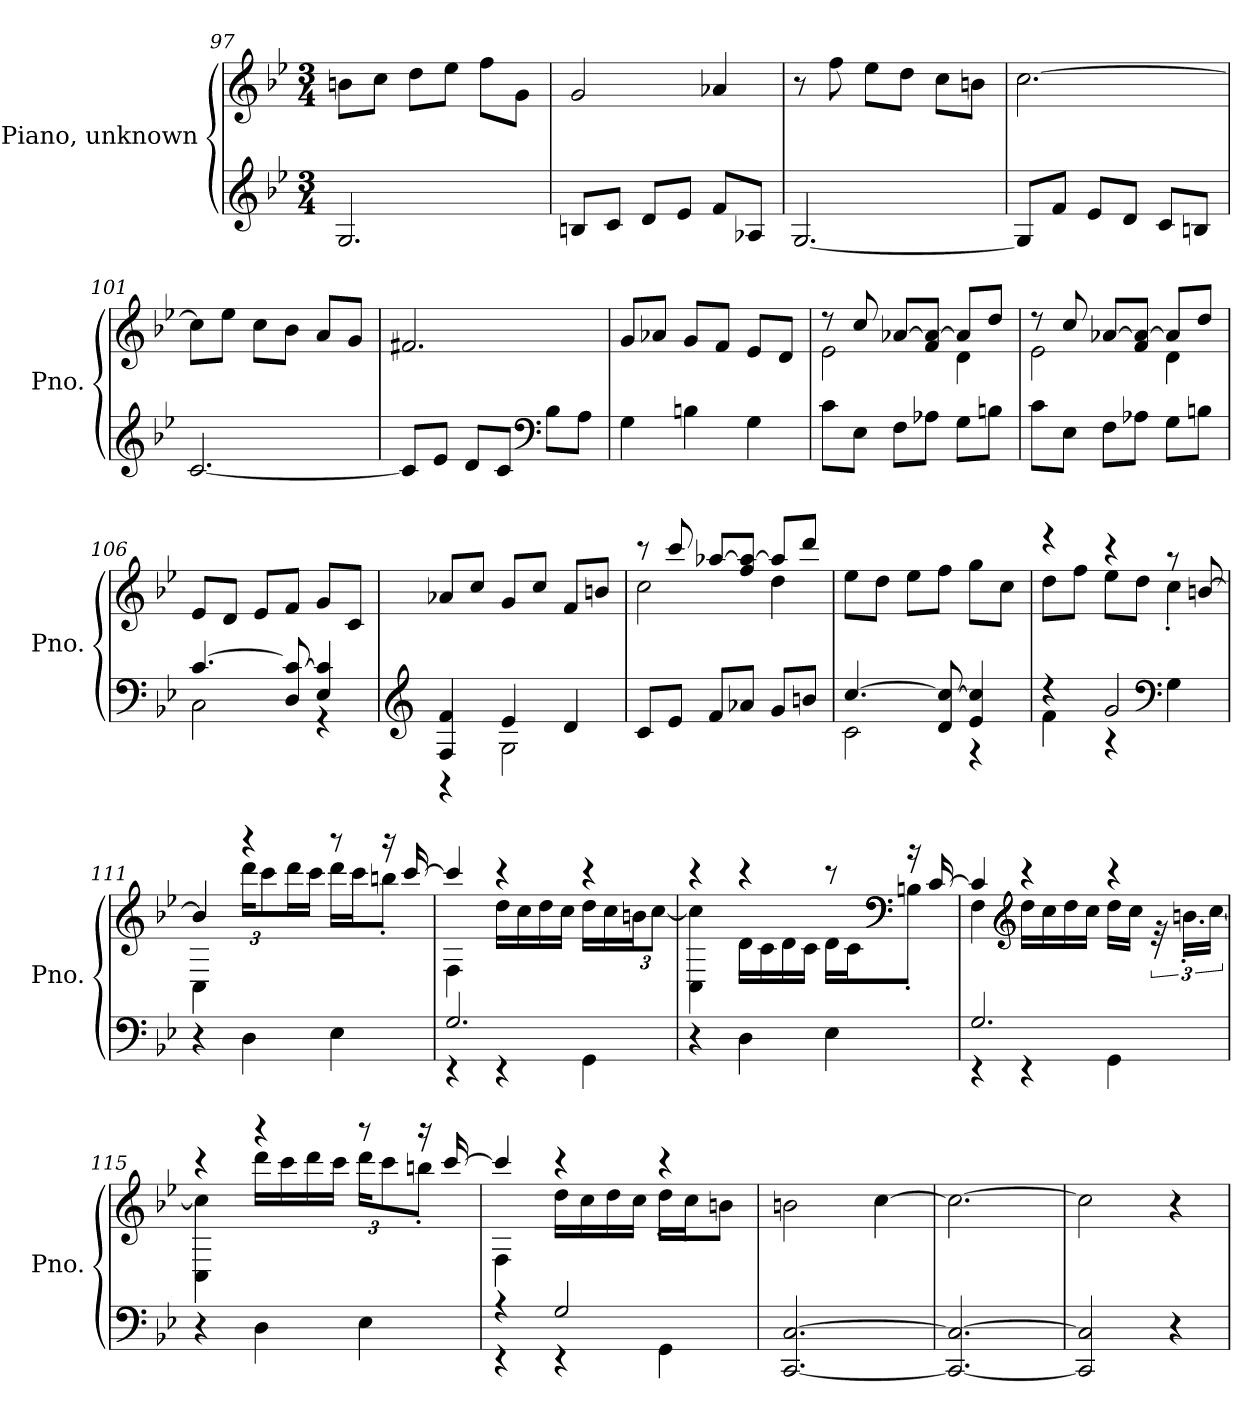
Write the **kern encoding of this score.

**kern	**kern
*part1	*part1
*staff2	*staff1
*I"Piano, unknown	*
*I'Pno.	*
*clefG2	*clefG2
*k[b-e-]	*k[b-e-]
*M3/4	*M3/4
=97	=97
2.G/	8bn\L
.	8cc\J
.	8dd\L
.	8ee-\J
.	8ff\L
.	8g\J
!!LO:LB:g=z
=98	=98
8Bn/L	2g/
8c/J	.
8d/L	.
8e-/J	.
8f/L	4a-X/
8A-X/J	.
=99	=99
[2.G/	8r
.	8ff\
.	8ee-\L
.	8dd\J
.	8cc\L
.	8bn\J
=100	=100
8G/L]	[2.cc\
8f/J	.
8e-/L	.
8d/J	.
8c/L	.
8Bn/J	.
=101	=101
[2.c/	8cc\L]
.	8ee-\J
.	8cc\L
.	8b-\J
.	8a/L
.	8g/J
=102	=102
8c/L]	2.f#X/
8e-/J	.
8d/L	.
8c/J	.
*clefF4	*
8B-\L	.
8A\J	.
!!LO:LB:g=z
=103	=103
4G\	8g/L
.	8a-X/J
4Bn\	8g/L
.	8f/J
4G\	8e-/L
.	8d/J
=104	=104
*	*^
8c\L	8r	2e-\
8E-\J	8cc/	.
8F\L	[8a-X/L	.
8A-X\J	8f/ 8a-/_J	.
8G\L	8a-/L]	4d\
8Bn\J	8dd/J	.
=105	=105	=105
8c\L	8r	2e-\
8E-\J	8cc/	.
8F\L	[8a-X/L	.
8A-X\J	8f/ 8a-/_J	.
8G\L	8a-/L]	4d\
8Bn\J	8dd/J	.
*	*v	*v
=106	=106
*^	*
[4.c/	2C\	8e-/L
.	.	8d/J
.	.	8e-/L
8D/ 8c/_	.	8f/J
4E-/ 4c/]	4r	8g/L
.	.	8c/J
=107	=107	=107
*clefG2	*	*
4F/ 4f/	4r	8a-X/L
.	.	8cc/J
4e-/	2G\	8g/L
.	.	8cc/J
4d/	.	8f/L
.	.	8bn/J
*v	*v	*
!!LO:LB:g=z
=108	=108
*	*^
8c/L	8r	2cc\
8e-/J	8ccc/	.
8f/L	[8aa-X/L	.
8a-X/J	8ff/ 8aa-/_J	.
8g/L	8aa-/L]	4dd\
8bn/J	8ddd/J	.
*	*v	*v
=109	=109
*^	*
[4.cc/	2c\	8ee-\L
.	.	8dd\J
.	.	8ee-\L
8d/ 8cc/_	.	8ff\J
4e-/ 4cc/]	4r	8gg\L
.	.	8cc\J
=110	=110	=110
*	*	*^
4r	4f\	4r	8dd\L
.	.	.	8ff\J
2g/	4r	4r	8ee-\L
.	.	.	8dd\J
*clefF4	*	*	*
.	4G\	8r	4cc'\
.	.	[8bn/	.
*v	*v	*	*
=111	=111	=111
4r	4b/]	4C\
*	*	*Xbrackettup
4D\	4r	24ddd\KL
.	.	12ccc\
.	.	16ddd\L
.	.	16ccc\JJ
4E-\	8r	16ddd\LL
.	.	16ccc\J
.	16r	8bbn'\J
.	[16ccc/	.
!!LO:LB:g=z	!!
=112	=112	=112
*^	*	*
2.G/	4r	4ccc/]	4F\
.	4r	4r	16dd\LL
.	.	.	16cc\
.	.	.	16dd\
.	.	.	16cc\JJ
.	4GG\	4r	16dd\LL
.	.	.	16cc\
.	.	.	24bn\J
.	.	.	[12cc\J
*v	*v	*	*
=113	=113	=113
4r	4r	4C\ 4cc\]
4D\	4r	16d\LL
.	.	16c\
.	.	16d\
.	.	16c\JJ
4E-\	8r	16d\LL
.	.	16c\J
*	*clefF4	*
.	16r	8Bn'\J
.	[16c/	.
=114	=114	=114
*^	*	*
2.G/	4r	4c/]	4F\
*	*	*clefG2	*
.	4r	4r	16dd\LL
.	.	.	16cc\
.	.	.	16dd\
.	.	.	16cc\JJ
.	4GG\	4r	16dd\LL
.	.	.	16cc\JJ
*	*	*	*brackettup
.	.	.	48r
.	.	.	24.bn'\LL
.	.	.	[24cc\JJ
*v	*v	*	*
!!LO:PB:g=z	!!
=115	=115	=115
4r	4r	4C\ 4cc\]
4D\	4r	16ddd\LL
.	.	16ccc\
.	.	16ddd\
.	.	16ccc\JJ
*	*	*Xbrackettup
4E-\	8r	24ddd\KL
.	.	12ccc\
.	16r	8bbn'\J
.	[16ccc/	.
=116	=116	=116
*^	*	*
4r	4r	4ccc/]	4F\
2G/	4r	4r	16dd\LL
.	.	.	16cc\
.	.	.	16dd\
.	.	.	16cc\JJ
.	4GG\	4r	16dd'\LL
.	.	.	16cc'\J
.	.	.	8bn\J
*v	*v	*	*
*	*v	*v
=117	=117
[2.CC/ [2.C/	2bn\
.	[4cc\
=118	=118
2.CC/_ 2.C/_	2.cc\_
=119	=119
2CC/] 2C/]	2cc\]
4r	4r
=	=
*-	*-
